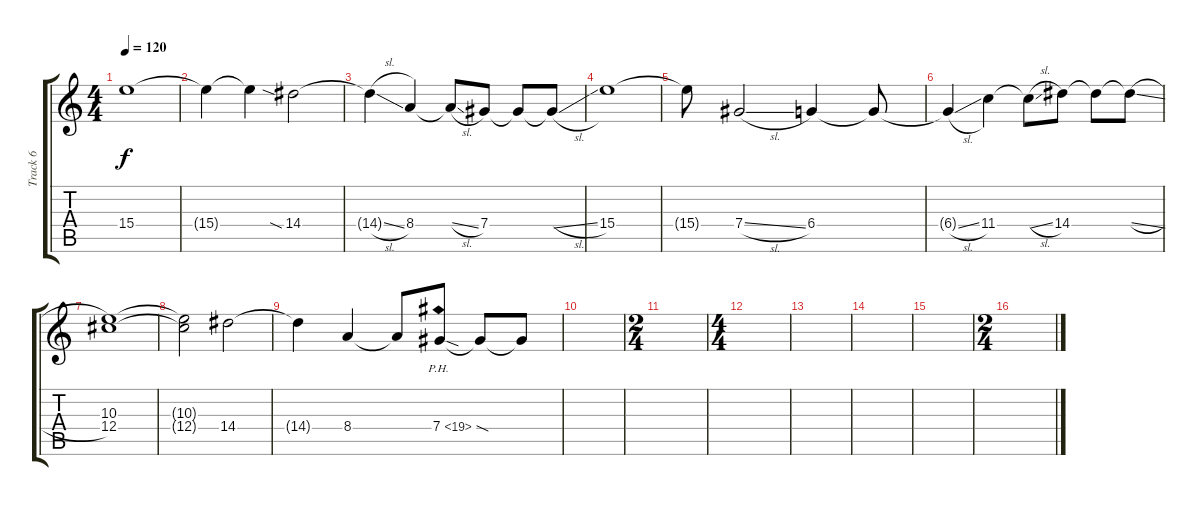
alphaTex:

\track ("Track 6" "Track 6") {instrument distortionguitar}
\staff {score tabs}
\tuning (Eb4 Bb3 Gb3 Db3 Ab2 Db2) {hide}
\ts (4 4)
\tempo 120
\clef g2
\ks c
15.4.1{dy f} |
15.4{t}.4 15.4{t}.4 14.4{sia}.2 |
14.4{sl t}.4 8.4.4 8.4{sl t}.8 7.4.8 7.4{t}.8 7.4{sl t}.8 |
15.4.1 |
15.4{t}.8 7.4{sl}.2 6.4.4 6.4{t}.8 |
6.4{sl t}.4 11.4.4 11.4{sl t}.8 14.4.8 14.4{t}.8 14.4{sl t}.8 |
(10.3 12.4).1 |
(10.3{t} 12.4{t}).2 14.4.2 |
14.4{t}.4 8.4.4 8.4{t}.8 7.4{ph 12 sod}.8 7.4{t}.8 7.4{t}.8 |
|
\ts (2 4)
|
\ts (4 4)
|
|
|
|
\ts (2 4)
